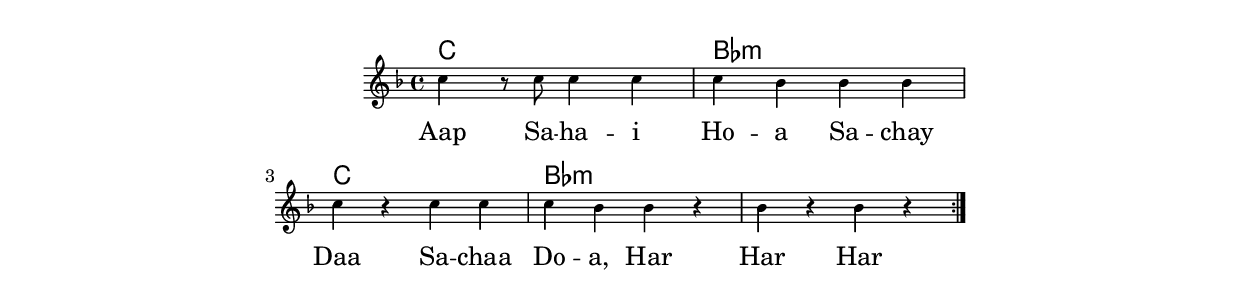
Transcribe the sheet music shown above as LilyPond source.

\version "2.19.45"
\paper {
	line-width = 4.6\in
}

melody = \relative c'' {
  \clef treble
  \key f \major
  \time 4/4
  \set Score.voltaSpannerDuration = #(ly:make-moment 4/4)
	\new Voice = "words" {
		\repeat volta 2 {
		 c4 r8 c c4 c | c bes bes bes |
		 c r c c | c bes bes r |
		 bes r bes r |
		}
	}
}

text =  \lyricmode {
	Aap Sa -- ha -- i Ho -- a Sa -- chay 
	Daa Sa -- chaa Do -- a, Har Har Har
}

harmonies = \chordmode {
\set noChordSymbol = "" 
 c1 | bes:m | c1 | bes:m | bes:m
}

\score {
  <<
    \new ChordNames {
      \set chordChanges = ##t
      \harmonies
    }
    \new Staff \with { \magnifyStaff #5/7 } {
    	\new Voice = "one" { \melody }
  	}
    	\new Lyrics \lyricsto "words" \text
  >>
  \layout { 
   % #(layout-set-staff-size 14)
   \context { \ChordNames
     \override ChordName #'font-size = #1
  	} 
  }
  \midi { 
  	\tempo 4 = 116
  }
}